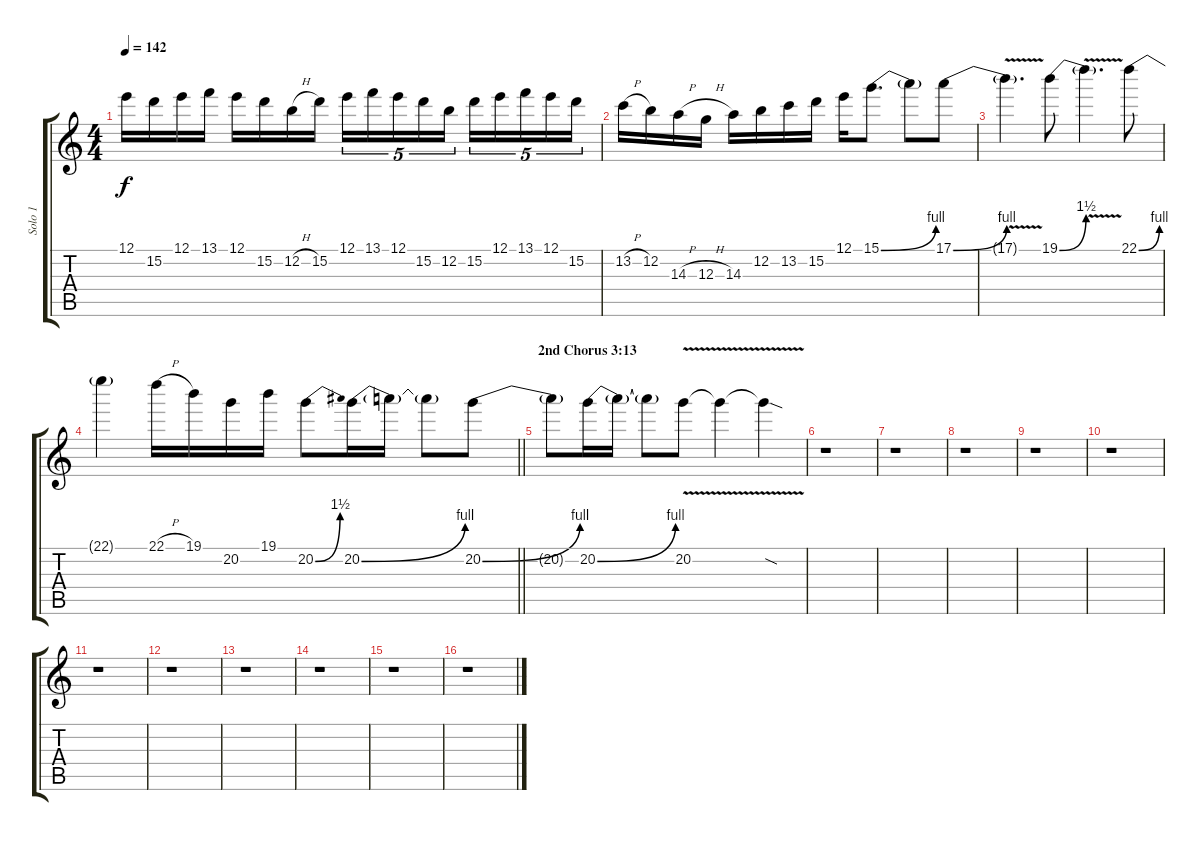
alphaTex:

\track ("Solo 1" "Solo 1") {instrument overdrivenguitar}
\staff {score tabs}
\tuning (E4 B3 G3 D3 A2 E2) {hide}
\ts (4 4)
\tempo 142
\clef g2
\ks c
12.1.16{dy f} 15.2.16 12.1.16 13.1.16 12.1.16 15.2.16 12.2{h}.16 15.2.16 12.1.16{tu (5 4)} 13.1.16{tu (5 4)} 12.1.16{tu (5 4)} 15.2.16{tu (5 4)} 12.2.16{tu (5 4)} 15.2.16{tu (5 4)} 12.1.16{tu (5 4)} 13.1.16{tu (5 4)} 12.1.16{tu (5 4)} 15.2.16{tu (5 4)} |
13.2{h}.16 12.2.16 14.3{h}.16 12.3{h}.16 14.3.16 12.2.16 13.2.16 15.2.16 12.1.16 15.1{be (bend 0 0 60 4)}.8{d} 15.1{t}.8 17.1{be (bend 0 0 60 4)}.8 |
17.1{v t}.4{d} 19.1{be (bend 0 0 60 6)}.8 19.1{v t}.4{d} 22.1{be (bend 0 0 60 4)}.8 |
\barLineRight lightlight
22.1{t}.4 22.1{h}.16 19.1.16 20.2.16 19.1.16 20.2{be (bend 0 0 60 6)}.8 20.2{be (bend 0 0 60 4)}.16 20.2{t}.16 20.2{t}.8 20.2{be (bend 0 0 60 4)}.8 |
\section ("" "2nd Chorus 3:13")
20.2{t}.8 20.2{be (bend 0 0 60 4)}.16 20.2{t}.16 20.2{t}.8 20.2{v}.8 20.2{v t}.4 20.2{sod t}.4 |
r.1 |
r.1 |
r.1 |
r.1 |
r.1 |
r.1 |
r.1 |
r.1 |
r.1 |
r.1 |
r.1
